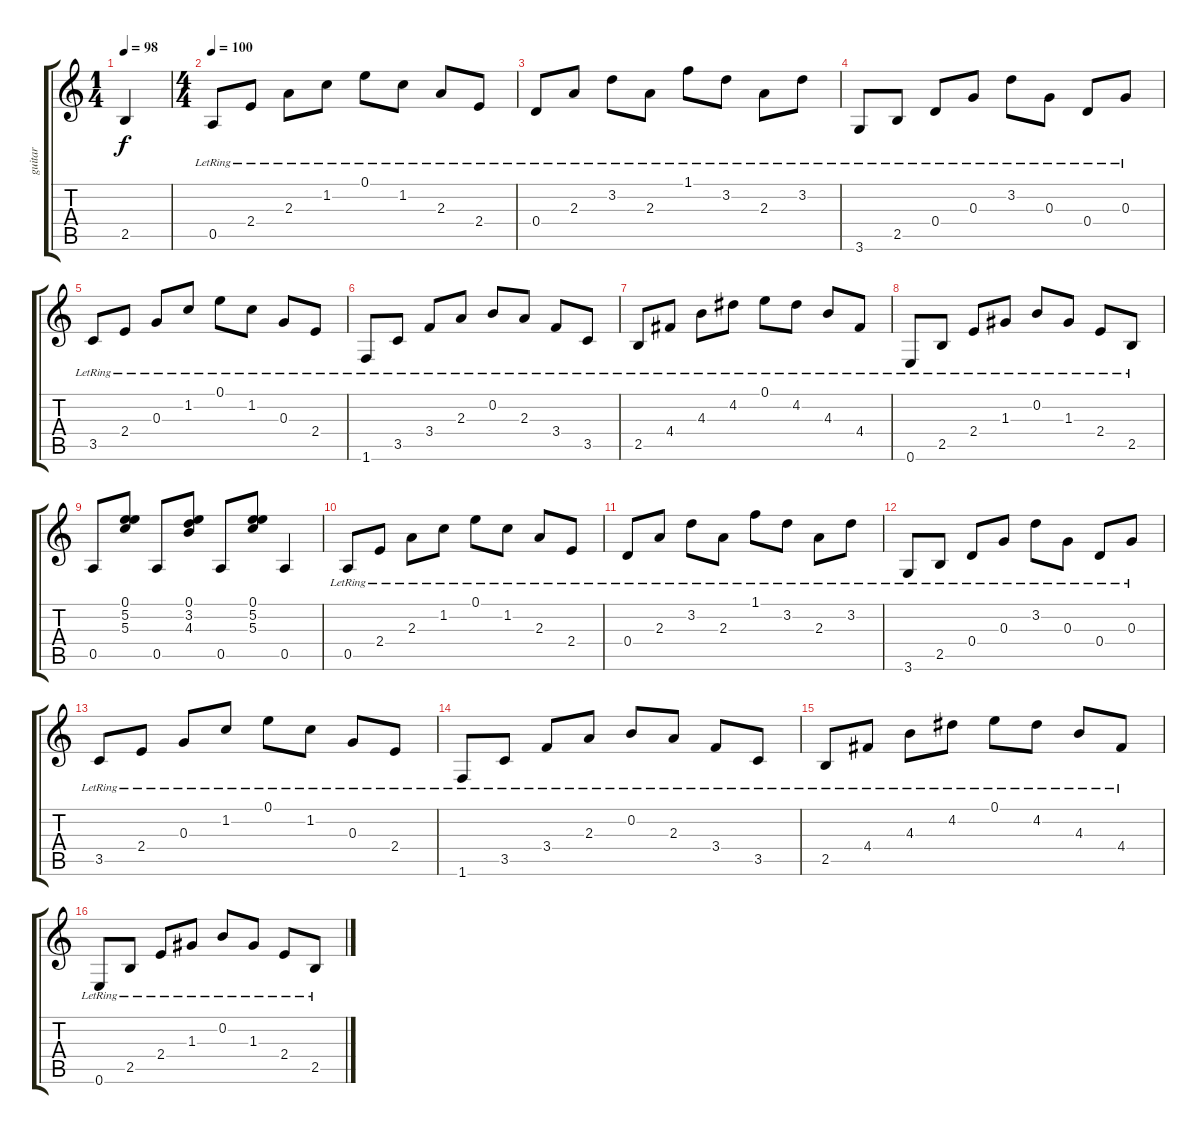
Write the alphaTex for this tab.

\track ("guitar" "guitar") {instrument acousticguitarsteel}
\staff {score tabs}
\tuning (E4 B3 G3 D3 A2 E2) {hide}
\ts (1 4)
\tempo 98
\clef g2
\ks c
2.5{t}.4{dy f} |
\ts (4 4)
\tempo 100
0.5{lr}.8 2.4{lr}.8 2.3{lr}.8 1.2{lr}.8 0.1{lr}.8 1.2{lr}.8 2.3{lr}.8 2.4{lr}.8 |
0.4{lr}.8 2.3{lr}.8 3.2{lr}.8 2.3{lr}.8 1.1{lr}.8 3.2{lr}.8 2.3{lr}.8 3.2{lr}.8 |
3.6{lr}.8 2.5{lr}.8 0.4{lr}.8 0.3{lr}.8 3.2{lr}.8 0.3{lr}.8 0.4{lr}.8 0.3{lr}.8 |
3.5{lr}.8 2.4{lr}.8 0.3{lr}.8 1.2{lr}.8 0.1{lr}.8 1.2{lr}.8 0.3{lr}.8 2.4{lr}.8 |
1.6{lr}.8 3.5{lr}.8 3.4{lr}.8 2.3{lr}.8 0.2{lr}.8 2.3{lr}.8 3.4{lr}.8 3.5{lr}.8 |
2.5{lr}.8 4.4{lr}.8 4.3{lr}.8 4.2{lr}.8 0.1{lr}.8 4.2{lr}.8 4.3{lr}.8 4.4{lr}.8 |
0.6{lr}.8 2.5{lr}.8 2.4{lr}.8 1.3{lr}.8 0.2{lr}.8 1.3{lr}.8 2.4{lr}.8 2.5{lr}.8 |
0.5.8 (0.1 5.2 5.3).8 0.5.8 (0.1 3.2 4.3).8 0.5.8 (0.1 5.2 5.3).8 0.5.4 |
0.5{lr}.8 2.4{lr}.8 2.3{lr}.8 1.2{lr}.8 0.1{lr}.8 1.2{lr}.8 2.3{lr}.8 2.4{lr}.8 |
0.4{lr}.8 2.3{lr}.8 3.2{lr}.8 2.3{lr}.8 1.1{lr}.8 3.2{lr}.8 2.3{lr}.8 3.2{lr}.8 |
3.6{lr}.8 2.5{lr}.8 0.4{lr}.8 0.3{lr}.8 3.2{lr}.8 0.3{lr}.8 0.4{lr}.8 0.3{lr}.8 |
3.5{lr}.8 2.4{lr}.8 0.3{lr}.8 1.2{lr}.8 0.1{lr}.8 1.2{lr}.8 0.3{lr}.8 2.4{lr}.8 |
1.6{lr}.8 3.5{lr}.8 3.4{lr}.8 2.3{lr}.8 0.2{lr}.8 2.3{lr}.8 3.4{lr}.8 3.5{lr}.8 |
2.5{lr}.8 4.4{lr}.8 4.3{lr}.8 4.2{lr}.8 0.1{lr}.8 4.2{lr}.8 4.3{lr}.8 4.4{lr}.8 |
0.6{lr}.8 2.5{lr}.8 2.4{lr}.8 1.3{lr}.8 0.2{lr}.8 1.3{lr}.8 2.4{lr}.8 2.5{lr}.8
